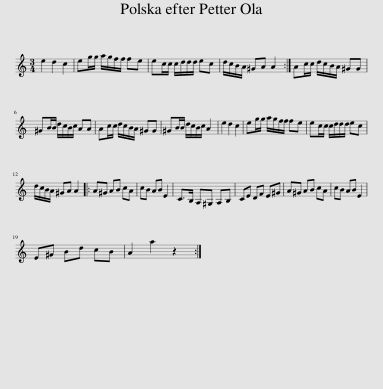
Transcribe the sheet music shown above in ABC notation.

X:1
L:1/8
M:3/4
I:linebreak $
K:C
V:1 treble
V:1
 e2 d2 c2 | eg/g/ a/g/f/f/ fe | ec/c/ c/d/d/d/ ec | d/c/B/A/ ^GA A2 :| Ac/c/ d/c/B/A/ ^GG |$ %5
 ^GB/B/ d/c/B/c/ AA | Ac/c/ d/c/B/A/ ^GG | ^GB/B/ d/c/B/c/ A2 | e2 d2 c2 | eg/g/ a/g/f/f/ fe | %10
 ec/c/ c/d/d/d/ ec |$ d/c/B/A/ ^GA A2 |: A^G AB cA | cB AB E2 | C>B, A,^G, A,B, | %15
 CE DF E^G | A^G AB cA | cB AB E2 |$ E^G Bd cB | A2 a2 z2 :| %20
